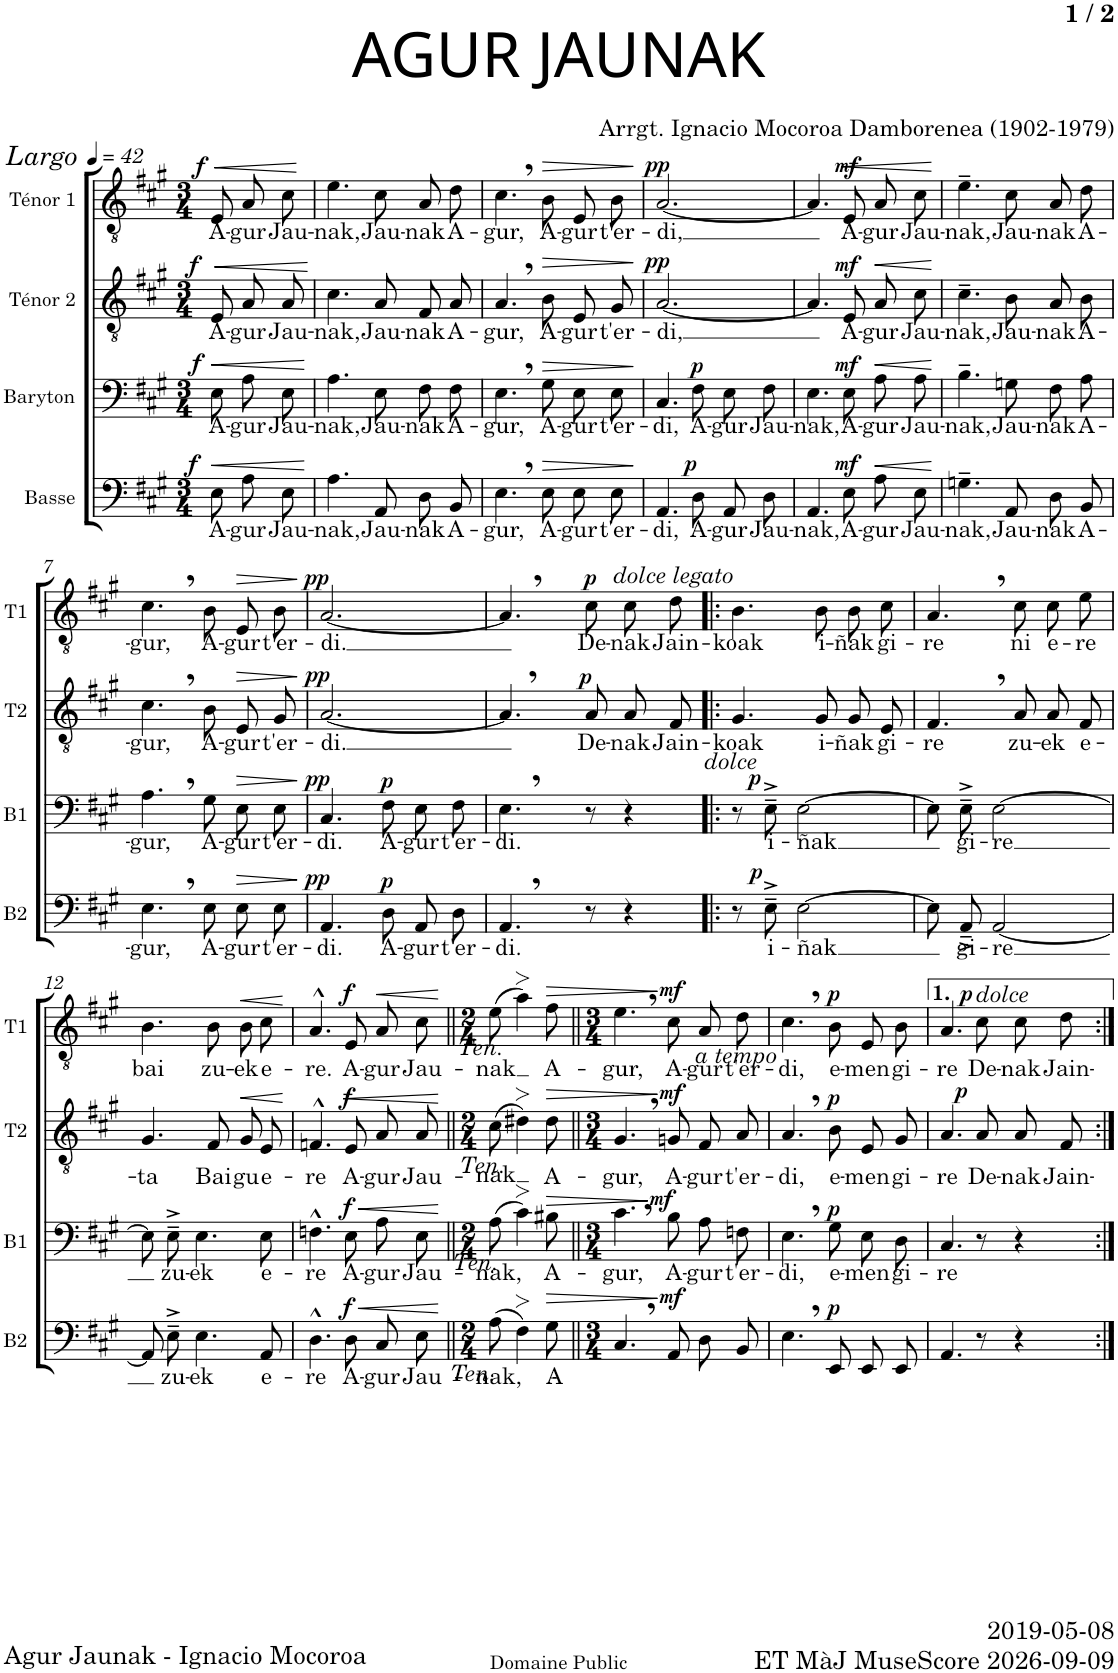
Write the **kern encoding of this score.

**kern	**text	**dynam	**kern	**text	**dynam	**kern	**text	**dynam	**kern	**text	**dynam
*part4	*part4	*part4	*part3	*part3	*part3	*part2	*part2	*part2	*part1	*part1	*part1
*staff4	*staff4	*staff4	*staff3	*staff3	*staff3	*staff2	*staff2	*staff2	*staff1	*staff1	*staff1
*I"Basse	*	*	*I"Baryton	*	*	*I"Ténor 2	*	*	*I"Ténor 1	*	*
*I'B2	*	*	*I'B1	*	*	*I'T2	*	*	*I'T1	*	*
*clefF4	*	*	*clefF4	*	*	*clefGv2	*	*	*clefGv2	*	*
*k[f#c#g#]	*	*	*k[f#c#g#]	*	*	*k[f#c#g#]	*	*	*k[f#c#g#]	*	*
*M3/4	*	*	*M3/4	*	*	*M3/4	*	*	*M3/4	*	*
*MM42	*	*	*MM42	*	*	*MM42	*	*	*MM42	*	*
=1	=1	=1	=1	=1	=1	=1	=1	=1	=1	=1	=1
!	!	!	!	!	!	!	!	!	!LO:TX:a:i:t=Largo	!	!
!	!LO:LY:b	!LO:HP:b	!	!LO:LY:b	!LO:HP:b	!	!LO:LY:b	!LO:HP:b	!	!LO:LY:b	!LO:HP:b
!	!	!LO:DY:n=1:a	!	!	!LO:DY:n=1:a	!	!	!LO:DY:n=1:a	!	!	!LO:DY:n=1:a
8E\	A-	< f	8E\	A-	< f	8E/	A-	< f	8E/	A-	< f
!	!LO:LY:b	!	!	!LO:LY:b	!	!	!LO:LY:b	!	!	!LO:LY:b	!
8A\L	-gur	.	8A\L	-gur	.	8A/L	-gur	.	8A\L	-gur	.
!	!LO:LY:b	!	!	!LO:LY:b	!	!	!LO:LY:b	!	!	!LO:LY:b	!
8E\J	Jau-	.	8E\J	Jau-	.	8A/J	Jau-	.	8c#\J	Jau-	.
.	.	[	.	.	[	.	.	[	.	.	[
=2	=2	=2	=2	=2	=2	=2	=2	=2	=2	=2	=2
!	!LO:LY:b	!	!	!LO:LY:b	!	!	!LO:LY:b	!	!	!LO:LY:b	!
4.A\	-nak,	.	4.A\	-nak,	.	4.c#\	-nak,	.	4.e\	-nak,	.
!	!LO:LY:b	!	!	!LO:LY:b	!	!	!LO:LY:b	!	!	!LO:LY:b	!
8AA/	Jau-	.	8E\	Jau-	.	8A/	Jau-	.	8c#\	Jau-	.
!	!LO:LY:b	!	!	!LO:LY:b	!	!	!LO:LY:b	!	!	!LO:LY:b	!
8D/L	-nak	.	8F#\L	-nak	.	8F#/L	-nak	.	8A\L	-nak	.
!	!LO:LY:b	!	!	!LO:LY:b	!	!	!LO:LY:b	!	!	!LO:LY:b	!
8BB/J	A-	.	8F#\J	A-	.	8A/J	A-	.	8d\J	A-	.
=3	=3	=3	=3	=3	=3	=3	=3	=3	=3	=3	=3
!	!LO:LY:b	!	!	!LO:LY:b	!	!	!LO:LY:b	!	!	!LO:LY:b	!
4.E,\	-gur,	.	4.E,\	-gur,	.	4.A,/	-gur,	.	4.c#,\	-gur,	.
!	!LO:LY:b	!LO:HP:b	!	!LO:LY:b	!LO:HP:b	!	!LO:LY:b	!LO:HP:b	!	!LO:LY:b	!LO:HP:b
8E\	A-	>	8G#\	A-	>	8B\	A-	>	8B\	A-	>
!	!LO:LY:b	!	!	!LO:LY:b	!	!	!LO:LY:b	!	!	!LO:LY:b	!
8E\L	-gur	.	8E\L	-gur	.	8E/L	-gur	.	8E/L	-gur	.
!	!LO:LY:b	!	!	!LO:LY:b	!	!	!LO:LY:b	!	!	!LO:LY:b	!
8E\J	t'er-	.	8E\J	t'er-	.	8G#/J	t'er-	.	8B/J	t'er-	.
.	.	]	.	.	]	.	.	]	.	.	]
=4	=4	=4	=4	=4	=4	=4	=4	=4	=4	=4	=4
!	!LO:LY:b	!	!	!LO:LY:b	!	!	!LO:LY:b	!LO:DY:a	!	!LO:LY:b	!LO:DY:a
4.AA/	-di,	.	4.C#/	-di,	.	[2.A/	-di,	pp	[2.A/	-di,	pp
!	!LO:LY:b	!LO:DY:a	!	!LO:LY:b	!LO:DY:a	!	!	!	!	!	!
8D\	A-	p	8F#\	A-	p	.	.	.	.	.	.
!	!LO:LY:b	!	!	!LO:LY:b	!	!	!	!	!	!	!
8AA/L	-gur	.	8E\L	-gur	.	.	.	.	.	.	.
!	!LO:LY:b	!	!	!LO:LY:b	!	!	!	!	!	!	!
8D/J	Jau-	.	8F#\J	Jau-	.	.	.	.	.	.	.
=5	=5	=5	=5	=5	=5	=5	=5	=5	=5	=5	=5
!	!LO:LY:b	!	!	!LO:LY:b	!	!	!	!	!	!	!
4.AA/	-nak,	.	4.E\	-nak,	.	4.A/]	.	.	4.A/]	.	.
!	!LO:LY:b	!LO:DY:a	!	!LO:LY:b	!LO:DY:a	!	!LO:LY:b	!LO:DY:a	!	!LO:LY:b	!LO:DY:a
8E\	A-	mf	8E\	A-	mf	8E/	A-	mf	8E/	A-	mf
!	!LO:LY:b	!LO:HP:b	!	!LO:LY:b	!LO:HP:b	!	!LO:LY:b	!LO:HP:b	!	!LO:LY:b	!LO:HP:b
8A\L	-gur	<	8A\L	-gur	<	8A\L	-gur	<	8A\L	-gur	<
!	!LO:LY:b	!	!	!LO:LY:b	!	!	!LO:LY:b	!	!	!LO:LY:b	!
8E\J	Jau-	.	8A\J	Jau-	.	8c#\J	Jau-	.	8c#\J	Jau-	.
.	.	[	.	.	[	.	.	[	.	.	[
=6	=6	=6	=6	=6	=6	=6	=6	=6	=6	=6	=6
!	!LO:LY:b	!	!	!LO:LY:b	!	!	!LO:LY:b	!	!	!LO:LY:b	!
4.Gn~\	-nak,	.	4.B~\	-nak,	.	4.c#~\	-nak,	.	4.e~\	-nak,	.
!	!LO:LY:b	!	!	!LO:LY:b	!	!	!LO:LY:b	!	!	!LO:LY:b	!
8AA/	Jau-	.	8Gn\	Jau-	.	8B\	Jau-	.	8c#\	Jau-	.
!	!LO:LY:b	!	!	!LO:LY:b	!	!	!LO:LY:b	!	!	!LO:LY:b	!
8D/L	-nak	.	8F#\L	-nak	.	8A/L	-nak	.	8A\L	-nak	.
!	!LO:LY:b	!	!	!LO:LY:b	!	!	!LO:LY:b	!	!	!LO:LY:b	!
8BB/J	A-	.	8A\J	A-	.	8B/J	A-	.	8d\J	A-	.
!!LO:LB:g=z
=7	=7	=7	=7	=7	=7	=7	=7	=7	=7	=7	=7
!	!LO:LY:b	!	!	!LO:LY:b	!	!	!LO:LY:b	!	!	!LO:LY:b	!
4.E,\	-gur,	.	4.A,\	-gur,	.	4.c#,\	-gur,	.	4.c#,\	-gur,	.
!	!LO:LY:b	!	!	!LO:LY:b	!	!	!LO:LY:b	!	!	!LO:LY:b	!
8E\	A-	.	8G#\	A-	.	8B\	A-	.	8B\	A-	.
!	!LO:LY:b	!LO:HP:b	!	!LO:LY:b	!LO:HP:b	!	!LO:LY:b	!LO:HP:b	!	!LO:LY:b	!LO:HP:b
8E\L	-gur	>	8E\L	-gur	>	8E/L	-gur	>	8E/L	-gur	>
!	!LO:LY:b	!	!	!LO:LY:b	!	!	!LO:LY:b	!	!	!LO:LY:b	!
8E\J	t'er-	.	8E\J	t'er-	.	8G#/J	t'er-	.	8B/J	t'er-	.
.	.	]	.	.	]	.	.	]	.	.	]
=8	=8	=8	=8	=8	=8	=8	=8	=8	=8	=8	=8
!	!LO:LY:b	!LO:DY:a	!	!LO:LY:b	!LO:DY:a	!	!LO:LY:b	!LO:DY:a	!	!LO:LY:b	!LO:DY:a
4.AA/	-di.	pp	4.C#/	-di.	pp	[2.A/	-di.	pp	[2.A/	-di.	pp
!	!LO:LY:b	!LO:DY:a	!	!LO:LY:b	!LO:DY:a	!	!	!	!	!	!
8D\	A-	p	8F#\	A-	p	.	.	.	.	.	.
!	!LO:LY:b	!	!	!LO:LY:b	!	!	!	!	!	!	!
8AA/L	-gur	.	8E\L	-gur	.	.	.	.	.	.	.
!	!LO:LY:b	!	!	!LO:LY:b	!	!	!	!	!	!	!
8D/J	t'er-	.	8F#\J	t'er-	.	.	.	.	.	.	.
=9	=9	=9	=9	=9	=9	=9	=9	=9	=9	=9	=9
!	!LO:LY:b	!	!	!LO:LY:b	!	!	!	!	!	!	!
4.AA,/	-di.	.	4.E,\	-di.	.	4.A,/]	.	.	4.A,/]	.	.
!	!	!	!	!	!	!	!	!	!LO:TX:a:i:t=dolce legato	!	!
!	!	!	!	!	!	!	!LO:LY:b	!LO:DY:a	!	!LO:LY:b	!LO:DY:a
8r	.	.	8r	.	.	8A/	De-	p	8c#\	De-	p
!	!	!	!	!	!	!	!LO:LY:b	!	!	!LO:LY:b	!
4r	.	.	4r	.	.	8A/L	-nak	.	8c#\L	-nak	.
!	!	!	!	!	!	!	!LO:LY:b	!	!	!LO:LY:b	!
.	.	.	.	.	.	8F#/J	Jain-	.	8d\J	Jain-	.
=10!|:	=10!|:	=10!|:	=10!|:	=10!|:	=10!|:	=10!|:	=10!|:	=10!|:	=10!|:	=10!|:	=10!|:
!	!	!	!	!	!	!	!LO:LY:b	!	!	!LO:LY:b	!
8r	.	.	8r	.	.	4.G#/	-koak	.	4.B\	-koak	.
!	!LO:LY:b	!LO:DY:a	!	!LO:LY:b	!LO:DY:a	!	!	!	!	!	!
8E~^\	i-	p	8E~^\	i-	p	.	.	.	.	.	.
!	!	!	!LO:TX:a:i:t=dolce	!	!	!	!	!	!	!	!
!	!LO:LY:b	!	!	!LO:LY:b	!	!	!	!	!	!	!
[2E\	-ñak	.	[2E\	-ñak	.	.	.	.	.	.	.
!	!	!	!	!	!	!	!LO:LY:b	!	!	!LO:LY:b	!
.	.	.	.	.	.	8G#/	i-	.	8B\	i-	.
!	!	!	!	!	!	!	!LO:LY:b	!	!	!LO:LY:b	!
.	.	.	.	.	.	8G#/L	-ñak	.	8B\L	-ñak	.
!	!	!	!	!	!	!	!LO:LY:b	!	!	!LO:LY:b	!
.	.	.	.	.	.	8E/J	gi-	.	8c#\J	gi-	.
=11	=11	=11	=11	=11	=11	=11	=11	=11	=11	=11	=11
!	!	!	!	!	!	!	!LO:LY:b	!	!	!LO:LY:b	!
8E/L]	.	.	8E\L]	.	.	4.F#,/	-re	.	4.A,/	-re	.
!	!LO:LY:b	!	!	!LO:LY:b	!	!	!	!	!	!	!
8AA~^/J	gi-	.	8E~^\J	gi-	.	.	.	.	.	.	.
!	!LO:LY:b	!	!	!LO:LY:b	!	!	!	!	!	!	!
[2AA/	-re	.	[2E\	-re	.	.	.	.	.	.	.
!	!	!	!	!	!	!	!LO:LY:b	!	!	!LO:LY:b	!
.	.	.	.	.	.	8A/	zu-	.	8c#\	ni	.
!	!	!	!	!	!	!	!LO:LY:b	!	!	!LO:LY:b	!
.	.	.	.	.	.	8A/L	-ek	.	8c#\L	e-	.
!	!	!	!	!	!	!	!LO:LY:b	!	!	!LO:LY:b	!
.	.	.	.	.	.	8F#/J	e-	.	8e\J	-re	.
!!LO:LB:g=z
=12	=12	=12	=12	=12	=12	=12	=12	=12	=12	=12	=12
!	!	!	!	!	!	!	!LO:LY:b	!	!	!LO:LY:b	!
8AA/L]	.	.	8E\L]	.	.	4.G#/	-ta	.	4.B\	bai	.
!	!LO:LY:b	!	!	!LO:LY:b	!	!	!	!	!	!	!
8E~^/J	zu-	.	8E~^\J	zu-	.	.	.	.	.	.	.
!	!LO:LY:b	!	!	!LO:LY:b	!	!	!	!	!	!	!
4.E\	-ek	.	4.E\	-ek	.	.	.	.	.	.	.
!	!	!	!	!	!	!	!LO:LY:b	!	!	!LO:LY:b	!
.	.	.	.	.	.	8F#/	Bai	.	8B\	zu-	.
!	!	!	!	!	!	!	!LO:LY:b	!LO:HP:b	!	!LO:LY:b	!LO:HP:b
.	.	.	.	.	.	8G#/L	gu	<	8B\L	-ek	<
!	!LO:LY:b	!	!	!LO:LY:b	!	!	!LO:LY:b	!	!	!LO:LY:b	!
8AA/	e-	.	8E\	e-	.	8E/J	e-	.	8c#\J	e-	.
.	.	.	.	.	.	.	.	[	.	.	[
=13	=13	=13	=13	=13	=13	=13	=13	=13	=13	=13	=13
!	!LO:LY:b	!	!	!LO:LY:b	!	!	!LO:LY:b	!	!	!LO:LY:b	!
4.D^^\	-re	.	4.Fn^^\	-re	.	4.Fn^^/	-re	.	4.A^^/	-re.	.
!	!LO:LY:b	!LO:HP:b	!	!LO:LY:b	!LO:HP:b	!	!LO:LY:b	!	!	!LO:LY:b	!
!	!	!LO:DY:n=1:a	!	!	!LO:DY:n=1:a	!	!	!LO:DY:a	!	!	!LO:DY:a
8D\	A-	< f	8E\	A-	< f	8E/	A-	f	8E/	A-	f
!	!LO:LY:b	!	!	!LO:LY:b	!	!	!LO:LY:b	!LO:HP:b	!	!LO:LY:b	!LO:HP:b
8C#\L	-gur	.	8A\L	-gur	.	8A/L	-gur	<	8A\L	-gur	<
!	!LO:LY:b	!	!	!LO:LY:b	!	!	!LO:LY:b	!	!	!LO:LY:b	!
8E\J	Jau-	.	8E\J	Jau-	.	8A/J	Jau-	.	8c#\J	Jau-	.
.	.	[	.	.	[	.	.	[	.	.	[
=14||	=14||	=14||	=14||	=14||	=14||	=14||	=14||	=14||	=14||	=14||	=14||
*M2/4	*	*	*M2/4	*	*	*M2/4	*	*	*M2/4	*	*
!LO:TX:b:i:t=Ten.	!	!	!	!	!	!	!	!	!	!	!
!	!LO:LY:b	!	!	!LO:LY:b	!	!	!LO:LY:b	!	!	!LO:LY:b	!
(8A\	-nak,	.	(8A\	-nak,	.	(8c#\	-nak	.	(8e\	-nak	.
!	!	!	!	!	!	!	!	!	!LO:TX:b:i:t=Ten.	!	!
!	!	!	!	!	!	!LO:TX:b:i:t=Ten.	!	!	!	!	!
!	!	!	!LO:TX:b:i:t=Ten.	!	!	!	!	!	!	!	!
4F#>\)	.	.	4c#>\)	.	.	4d#X>\)	.	.	4a>\)	.	.
!	!LO:LY:b	!LO:HP:b	!	!LO:LY:b	!LO:HP:b	!	!LO:LY:b	!LO:HP:b	!	!LO:LY:b	!LO:HP:b
8G#\	A-	>	8B#X\	A-	>	8d#\	A-	>	8f#\	A-	>
=15||	=15||	=15||	=15||	=15||	=15||	=15||	=15||	=15||	=15||	=15||	=15||
*M3/4	*	*	*M3/4	*	*	*M3/4	*	*	*M3/4	*	*
!	!	!	!	!LO:LY:b	!	!	!LO:LY:b	!	!	!LO:LY:b	!
4.C#,/	.	.	4.c#,\	-gur,	.	4.G#,/	-gur,	.	4.e,\	-gur,	.
!	!	!	!	!	!	!	!	!	!LO:TX:b:i:t=a tempo	!	!
!	!	!LO:DY:n=1:a	!	!LO:LY:b	!LO:DY:n=1:a	!	!LO:LY:b	!LO:DY:n=1:a	!	!LO:LY:b	!LO:DY:n=1:a
8AA/	.	] mf	8B\	A-	] mf	8Gn/	A-	] mf	8c#\	A-	] mf
!	!	!	!	!LO:LY:b	!	!	!LO:LY:b	!	!	!LO:LY:b	!
8D/L	.	.	8A\L	-gur	.	8F#/L	-gur	.	8A\L	-gur	.
!	!	!	!	!LO:LY:b	!	!	!LO:LY:b	!	!	!LO:LY:b	!
8BB/J	.	.	8Fn\J	t'er-	.	8A/J	t'er-	.	8d\J	t'er-	.
=16	=16	=16	=16	=16	=16	=16	=16	=16	=16	=16	=16
!	!	!	!	!LO:LY:b	!	!	!LO:LY:b	!	!	!LO:LY:b	!
4.E,\	.	.	4.E,\	-di,	.	4.A,/	-di,	.	4.c#,\	-di,	.
!	!	!LO:DY:a	!	!LO:LY:b	!LO:DY:a	!	!LO:LY:b	!LO:DY:a	!	!LO:LY:b	!LO:DY:a
8EE/	.	p	8G#\	e-	p	8B\	e-	p	8B\	e-	p
!	!	!	!	!LO:LY:b	!	!	!LO:LY:b	!	!	!LO:LY:b	!
8EE/L	.	.	8E\L	-men	.	8E/L	-men	.	8E/L	-men	.
!	!	!	!	!LO:LY:b	!	!	!LO:LY:b	!	!	!LO:LY:b	!
8EE/J	.	.	8D\J	gi-	.	8G#/J	gi-	.	8B/J	gi-	.
=17	=17	=17	=17	=17	=17	=17	=17	=17	=17	=17	=17
!	!	!	!	!LO:LY:b	!	!	!LO:LY:b	!	!	!LO:LY:b	!
4.AA/	.	.	4.C#/	-re	.	4.A/	-re	.	4.A/	-re	.
!	!	!	!	!	!	!	!	!	!LO:TX:a:i:t=dolce	!	!
!	!	!	!	!	!	!	!LO:LY:b	!LO:DY:a	!	!LO:LY:b	!LO:DY:a
8r	.	.	8r	.	.	8A/	De-	p	8c#\	De-	p
!	!	!	!	!	!	!	!LO:LY:b	!	!	!LO:LY:b	!
4r	.	.	4r	.	.	8A/L	-nak	.	8c#\L	-nak	.
!	!	!	!	!	!	!	!LO:LY:b	!	!	!LO:LY:b	!
.	.	.	.	.	.	8F#/J	Jain-	.	8d\J	Jain-	.
=:|!	=:|!	=:|!	=:|!	=:|!	=:|!	=:|!	=:|!	=:|!	=:|!	=:|!	=:|!
*-	*-	*-	*-	*-	*-	*-	*-	*-	*-	*-	*-
